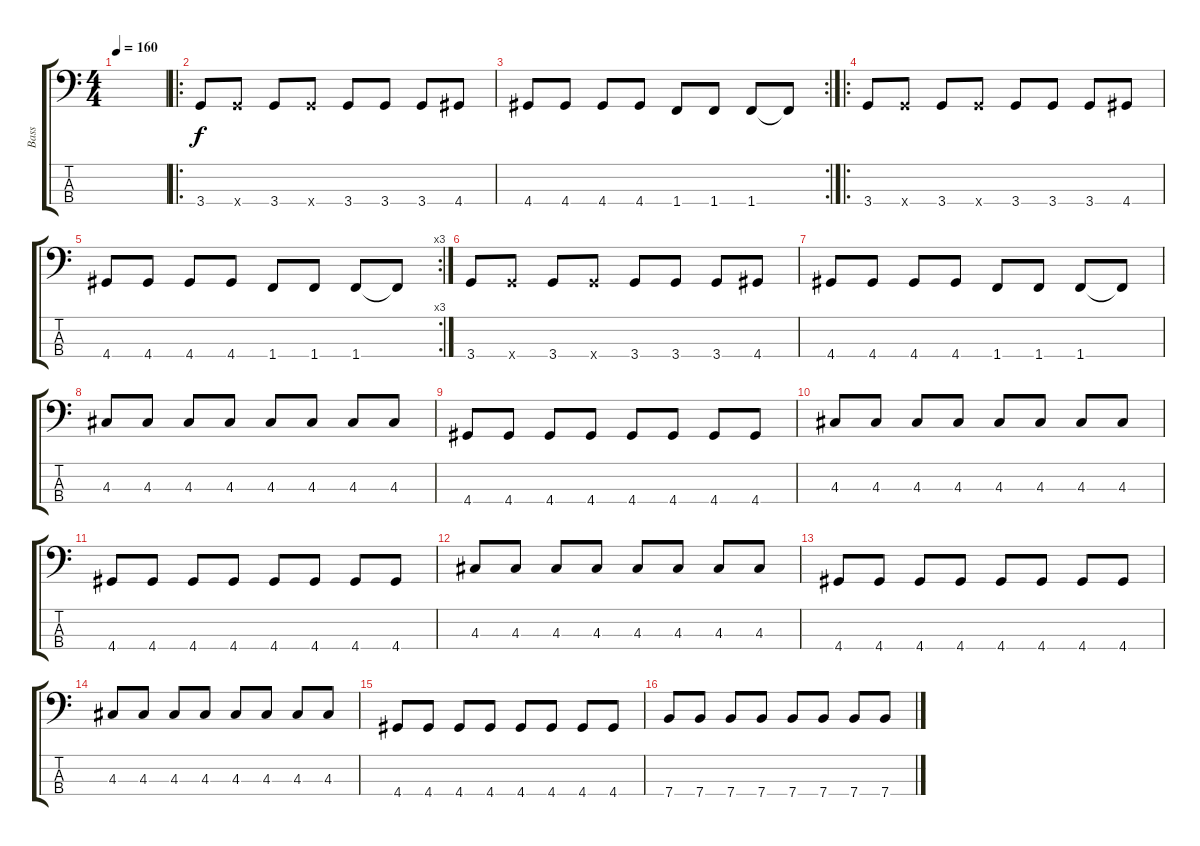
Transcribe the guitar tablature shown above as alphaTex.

\track ("Bass" "Bass") {instrument electricbassfinger}
\staff {score tabs}
\tuning (G2 D2 A1 E1) {hide}
\ts (4 4)
\tempo 160
\clef f4
\ks c
|
\ro
3.4.8 3.4{x}.8 3.4.8 3.4{x}.8 3.4.8 3.4.8 3.4.8 4.4.8 |
\rc 2
4.4.8 4.4.8 4.4.8 4.4.8 1.4.8 1.4.8 1.4.8 1.4{t}.8 |
\ro
3.4.8 3.4{x}.8 3.4.8 3.4{x}.8 3.4.8 3.4.8 3.4.8 4.4.8 |
\rc 3
4.4.8 4.4.8 4.4.8 4.4.8 1.4.8 1.4.8 1.4.8 1.4{t}.8 |
3.4.8 3.4{x}.8 3.4.8 3.4{x}.8 3.4.8 3.4.8 3.4.8 4.4.8 |
4.4.8 4.4.8 4.4.8 4.4.8 1.4.8 1.4.8 1.4.8 1.4{t}.8 |
4.3.8 4.3.8 4.3.8 4.3.8 4.3.8 4.3.8 4.3.8 4.3.8 |
4.4.8 4.4.8 4.4.8 4.4.8 4.4.8 4.4.8 4.4.8 4.4.8 |
4.3.8 4.3.8 4.3.8 4.3.8 4.3.8 4.3.8 4.3.8 4.3.8 |
4.4.8 4.4.8 4.4.8 4.4.8 4.4.8 4.4.8 4.4.8 4.4.8 |
4.3.8 4.3.8 4.3.8 4.3.8 4.3.8 4.3.8 4.3.8 4.3.8 |
4.4.8 4.4.8 4.4.8 4.4.8 4.4.8 4.4.8 4.4.8 4.4.8 |
4.3.8 4.3.8 4.3.8 4.3.8 4.3.8 4.3.8 4.3.8 4.3.8 |
4.4.8 4.4.8 4.4.8 4.4.8 4.4.8 4.4.8 4.4.8 4.4.8 |
7.4.8 7.4.8 7.4.8 7.4.8 7.4.8 7.4.8 7.4.8 7.4.8
